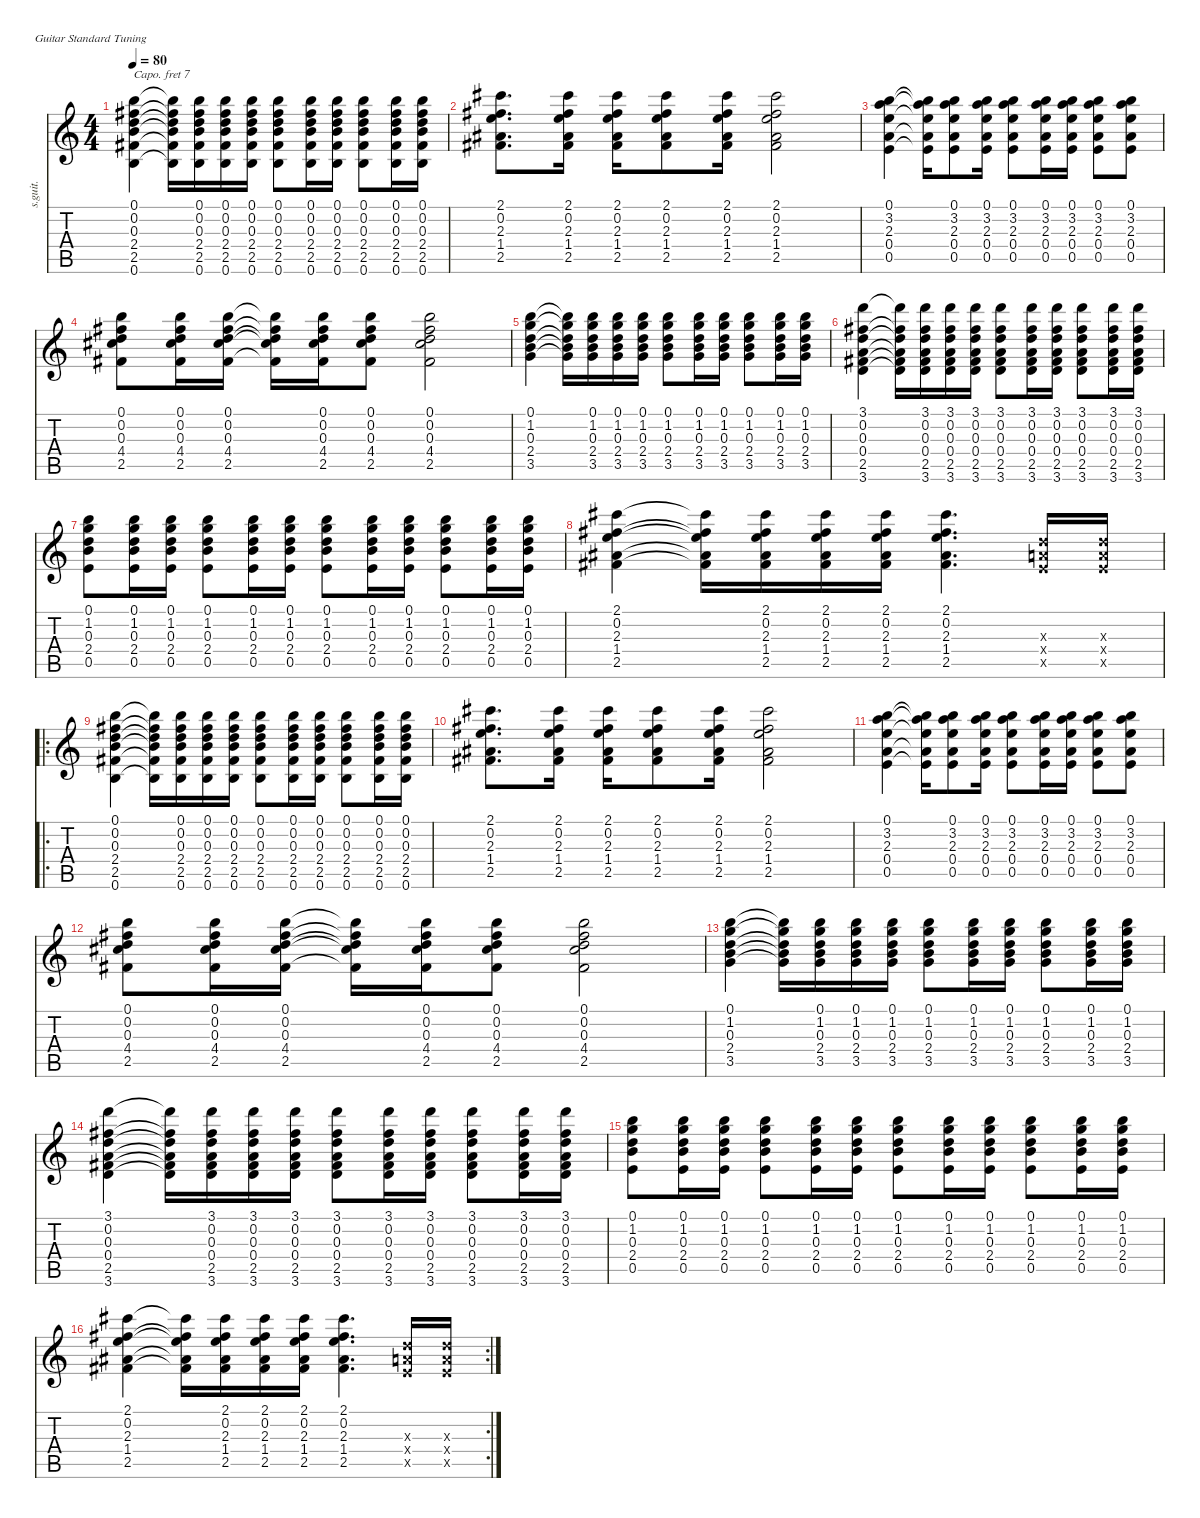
\defaultSystemsLayout 4
\hideDynamics
\bracketExtendMode nobrackets
\track ("12-string guitar (1)" "s.guit.") {instrument acousticguitarsteel}
\staff {score tabs}
\capo 7
\tuning (E4 B3 G3 D3 A2 E2)
\ts (4 4)
\tempo 80
\clef g2
\ks c
(0.1 0.2{acc #} 0.3 2.4 2.5{acc #} 0.6).4{dy f beam Down} (0.1{t} 0.2{t acc #} 0.3{t} 2.4{t} 2.5{t acc #} 0.6{t}).16{beam Down} (0.1 0.2{acc #} 0.3 2.4 2.5{acc #} 0.6).16{beam Down} (0.1 0.2{acc #} 0.3 2.4 2.5{acc #} 0.6).16{beam Down} (0.1 0.2{acc #} 0.3 2.4 2.5{acc #} 0.6).16{beam Down} (0.1 0.2{acc #} 0.3 2.4 2.5{acc #} 0.6).8{beam Down} (0.1 0.2{acc #} 0.3 2.4 2.5{acc #} 0.6).16{beam Down} (0.1 0.2{acc #} 0.3 2.4 2.5{acc #} 0.6).16{beam Down} (0.1 0.2{acc #} 0.3 2.4 2.5{acc #} 0.6).8{beam Down} (0.1 0.2{acc #} 0.3 2.4 2.5{acc #} 0.6).16{beam Down} (0.1 0.2{acc #} 0.3 2.4 2.5{acc #} 0.6).16{beam Down} |
(2.1{acc #} 0.2{acc #} 2.3 1.4{acc #} 2.5{acc #}).8{d beam Down} (2.1{acc #} 0.2{acc #} 2.3 1.4{acc #} 2.5{acc #}).16{beam Down} (2.1{acc #} 0.2{acc #} 2.3 1.4{acc #} 2.5{acc #}).16{beam Down} (2.1{acc #} 0.2{acc #} 2.3 1.4{acc #} 2.5{acc #}).8{beam Down} (2.1{acc #} 0.2{acc #} 2.3 1.4{acc #} 2.5{acc #}).16{beam Down} (2.1{acc #} 0.2{acc #} 2.3 1.4{acc #} 2.5{acc #}).2{beam Down} |
(0.1 3.2 2.3 0.4 0.5).4{beam Down} (0.1{t} 3.2{t} 2.3{t} 0.4{t} 0.5{t}).16{beam Down} (0.1 3.2 2.3 0.4 0.5).8{beam Down} (0.1 3.2 2.3 0.4 0.5).16{beam Down} (0.1 3.2 2.3 0.4 0.5).8{beam Down} (0.1 3.2 2.3 0.4 0.5).16{beam Down} (0.1 3.2 2.3 0.4 0.5).16{beam Down} (0.1 3.2 2.3 0.4 0.5).8{beam Down} (0.1 3.2 2.3 0.4 0.5).8{beam Down} |
(0.1 0.2{acc #} 0.3 4.4{acc #} 2.5{acc #}).8{beam Down} (0.1 0.2{acc #} 0.3 4.4{acc #} 2.5{acc #}).16{beam Down} (0.1 0.2{acc #} 0.3 4.4{acc #} 2.5{acc #}).16{beam Down} (0.1{t} 0.2{t acc #} 0.3{t} 4.4{t acc #} 2.5{t acc #}).16{beam Down} (0.1 0.2{acc #} 0.3 4.4{acc #} 2.5{acc #}).16{beam Down} (0.1 0.2{acc #} 0.3 4.4{acc #} 2.5{acc #}).8{beam Down} (0.1 0.2{acc #} 0.3 4.4{acc #} 2.5{acc #}).2{beam Down} |
(0.1 1.2 0.3 2.4 3.5).4{beam Down} (0.1{t} 1.2{t} 0.3{t} 2.4{t} 3.5{t}).16{beam Down} (0.1 1.2 0.3 2.4 3.5).16{beam Down} (0.1 1.2 0.3 2.4 3.5).16{beam Down} (0.1 1.2 0.3 2.4 3.5).16{beam Down} (0.1 1.2 0.3 2.4 3.5).8{beam Down} (0.1 1.2 0.3 2.4 3.5).16{beam Down} (0.1 1.2 0.3 2.4 3.5).16{beam Down} (0.1 1.2 0.3 2.4 3.5).8{beam Down} (0.1 1.2 0.3 2.4 3.5).16{beam Down} (0.1 1.2 0.3 2.4 3.5).16{beam Down} |
(3.1 0.2{acc #} 0.3 0.4 2.5{acc #} 3.6).4{beam Down} (3.1{t} 0.2{t acc #} 0.3{t} 0.4{t} 2.5{t acc #} 3.6{t}).16{beam Down} (3.1 0.2{acc #} 0.3 0.4 2.5{acc #} 3.6).16{beam Down} (3.1 0.2{acc #} 0.3 0.4 2.5{acc #} 3.6).16{beam Down} (3.1 0.2{acc #} 0.3 0.4 2.5{acc #} 3.6).16{beam Down} (3.1 0.2{acc #} 0.3 0.4 2.5{acc #} 3.6).8{beam Down} (3.1 0.2{acc #} 0.3 0.4 2.5{acc #} 3.6).16{beam Down} (3.1 0.2{acc #} 0.3 0.4 2.5{acc #} 3.6).16{beam Down} (3.1 0.2{acc #} 0.3 0.4 2.5{acc #} 3.6).8{beam Down} (3.1 0.2{acc #} 0.3 0.4 2.5{acc #} 3.6).16{beam Down} (3.1 0.2{acc #} 0.3 0.4 2.5{acc #} 3.6).16{beam Down} |
(0.1 1.2 0.3 2.4 0.5).8{beam Down} (0.1 1.2 0.3 2.4 0.5).16{beam Down} (0.1 1.2 0.3 2.4 0.5).16{beam Down} (0.1 1.2 0.3 2.4 0.5).8{beam Down} (0.1 1.2 0.3 2.4 0.5).16{beam Down} (0.1 1.2 0.3 2.4 0.5).16{beam Down} (0.1 1.2 0.3 2.4 0.5).8{beam Down} (0.1 1.2 0.3 2.4 0.5).16{beam Down} (0.1 1.2 0.3 2.4 0.5).16{beam Down} (0.1 1.2 0.3 2.4 0.5).8{beam Down} (0.1 1.2 0.3 2.4 0.5).16{beam Down} (0.1 1.2 0.3 2.4 0.5).16{beam Down} |
(2.1{acc #} 0.2{acc #} 2.3 1.4{acc #} 2.5{acc #}).4{beam Down} (2.1{t acc #} 0.2{t acc #} 2.3{t} 1.4{t acc #} 2.5{t acc #}).16{beam Down} (2.1{acc #} 0.2{acc #} 2.3 1.4{acc #} 2.5{acc #}).16{beam Down} (2.1{acc #} 0.2{acc #} 2.3 1.4{acc #} 2.5{acc #}).16{beam Down} (2.1{acc #} 0.2{acc #} 2.3 1.4{acc #} 2.5{acc #}).16{beam Down} (2.1{acc #} 0.2{acc #} 2.3 1.4{acc #} 2.5{acc #}).4{d beam Down} (0.3{x} 0.4{x} 0.5{x}).16{beam Up} (0.3{x} 0.4{x} 0.5{x}).16{beam Up} |
\ro
(0.1 0.2{acc #} 0.3 2.4 2.5{acc #} 0.6).4{beam Down} (0.1{t} 0.2{t acc #} 0.3{t} 2.4{t} 2.5{t acc #} 0.6{t}).16{beam Down} (0.1 0.2{acc #} 0.3 2.4 2.5{acc #} 0.6).16{beam Down} (0.1 0.2{acc #} 0.3 2.4 2.5{acc #} 0.6).16{beam Down} (0.1 0.2{acc #} 0.3 2.4 2.5{acc #} 0.6).16{beam Down} (0.1 0.2{acc #} 0.3 2.4 2.5{acc #} 0.6).8{beam Down} (0.1 0.2{acc #} 0.3 2.4 2.5{acc #} 0.6).16{beam Down} (0.1 0.2{acc #} 0.3 2.4 2.5{acc #} 0.6).16{beam Down} (0.1 0.2{acc #} 0.3 2.4 2.5{acc #} 0.6).8{beam Down} (0.1 0.2{acc #} 0.3 2.4 2.5{acc #} 0.6).16{beam Down} (0.1 0.2{acc #} 0.3 2.4 2.5{acc #} 0.6).16{beam Down} |
(2.1{acc #} 0.2{acc #} 2.3 1.4{acc #} 2.5{acc #}).8{d beam Down} (2.1{acc #} 0.2{acc #} 2.3 1.4{acc #} 2.5{acc #}).16{beam Down} (2.1{acc #} 0.2{acc #} 2.3 1.4{acc #} 2.5{acc #}).16{beam Down} (2.1{acc #} 0.2{acc #} 2.3 1.4{acc #} 2.5{acc #}).8{beam Down} (2.1{acc #} 0.2{acc #} 2.3 1.4{acc #} 2.5{acc #}).16{beam Down} (2.1{acc #} 0.2{acc #} 2.3 1.4{acc #} 2.5{acc #}).2{beam Down} |
(0.1 3.2 2.3 0.4 0.5).4{beam Down} (0.1{t} 3.2{t} 2.3{t} 0.4{t} 0.5{t}).16{beam Down} (0.1 3.2 2.3 0.4 0.5).8{beam Down} (0.1 3.2 2.3 0.4 0.5).16{beam Down} (0.1 3.2 2.3 0.4 0.5).8{beam Down} (0.1 3.2 2.3 0.4 0.5).16{beam Down} (0.1 3.2 2.3 0.4 0.5).16{beam Down} (0.1 3.2 2.3 0.4 0.5).8{beam Down} (0.1 3.2 2.3 0.4 0.5).8{beam Down} |
(0.1 0.2{acc #} 0.3 4.4{acc #} 2.5{acc #}).8{beam Down} (0.1 0.2{acc #} 0.3 4.4{acc #} 2.5{acc #}).16{beam Down} (0.1 0.2{acc #} 0.3 4.4{acc #} 2.5{acc #}).16{beam Down} (0.1{t} 0.2{t acc #} 0.3{t} 4.4{t acc #} 2.5{t acc #}).16{beam Down} (0.1 0.2{acc #} 0.3 4.4{acc #} 2.5{acc #}).16{beam Down} (0.1 0.2{acc #} 0.3 4.4{acc #} 2.5{acc #}).8{beam Down} (0.1 0.2{acc #} 0.3 4.4{acc #} 2.5{acc #}).2{beam Down} |
(0.1 1.2 0.3 2.4 3.5).4{beam Down} (0.1{t} 1.2{t} 0.3{t} 2.4{t} 3.5{t}).16{beam Down} (0.1 1.2 0.3 2.4 3.5).16{beam Down} (0.1 1.2 0.3 2.4 3.5).16{beam Down} (0.1 1.2 0.3 2.4 3.5).16{beam Down} (0.1 1.2 0.3 2.4 3.5).8{beam Down} (0.1 1.2 0.3 2.4 3.5).16{beam Down} (0.1 1.2 0.3 2.4 3.5).16{beam Down} (0.1 1.2 0.3 2.4 3.5).8{beam Down} (0.1 1.2 0.3 2.4 3.5).16{beam Down} (0.1 1.2 0.3 2.4 3.5).16{beam Down} |
(3.1 0.2{acc #} 0.3 0.4 2.5{acc #} 3.6).4{beam Down} (3.1{t} 0.2{t acc #} 0.3{t} 0.4{t} 2.5{t acc #} 3.6{t}).16{beam Down} (3.1 0.2{acc #} 0.3 0.4 2.5{acc #} 3.6).16{beam Down} (3.1 0.2{acc #} 0.3 0.4 2.5{acc #} 3.6).16{beam Down} (3.1 0.2{acc #} 0.3 0.4 2.5{acc #} 3.6).16{beam Down} (3.1 0.2{acc #} 0.3 0.4 2.5{acc #} 3.6).8{beam Down} (3.1 0.2{acc #} 0.3 0.4 2.5{acc #} 3.6).16{beam Down} (3.1 0.2{acc #} 0.3 0.4 2.5{acc #} 3.6).16{beam Down} (3.1 0.2{acc #} 0.3 0.4 2.5{acc #} 3.6).8{beam Down} (3.1 0.2{acc #} 0.3 0.4 2.5{acc #} 3.6).16{beam Down} (3.1 0.2{acc #} 0.3 0.4 2.5{acc #} 3.6).16{beam Down} |
(0.1 1.2 0.3 2.4 0.5).8{beam Down} (0.1 1.2 0.3 2.4 0.5).16{beam Down} (0.1 1.2 0.3 2.4 0.5).16{beam Down} (0.1 1.2 0.3 2.4 0.5).8{beam Down} (0.1 1.2 0.3 2.4 0.5).16{beam Down} (0.1 1.2 0.3 2.4 0.5).16{beam Down} (0.1 1.2 0.3 2.4 0.5).8{beam Down} (0.1 1.2 0.3 2.4 0.5).16{beam Down} (0.1 1.2 0.3 2.4 0.5).16{beam Down} (0.1 1.2 0.3 2.4 0.5).8{beam Down} (0.1 1.2 0.3 2.4 0.5).16{beam Down} (0.1 1.2 0.3 2.4 0.5).16{beam Down} |
\rc 2
(2.1{acc #} 0.2{acc #} 2.3 1.4{acc #} 2.5{acc #}).4{beam Down} (2.1{t acc #} 0.2{t acc #} 2.3{t} 1.4{t acc #} 2.5{t acc #}).16{beam Down} (2.1{acc #} 0.2{acc #} 2.3 1.4{acc #} 2.5{acc #}).16{beam Down} (2.1{acc #} 0.2{acc #} 2.3 1.4{acc #} 2.5{acc #}).16{beam Down} (2.1{acc #} 0.2{acc #} 2.3 1.4{acc #} 2.5{acc #}).16{beam Down} (2.1{acc #} 0.2{acc #} 2.3 1.4{acc #} 2.5{acc #}).4{d beam Down} (0.3{x} 0.4{x} 0.5{x}).16{beam Up} (0.3{x} 0.4{x} 0.5{x}).16{beam Up}
